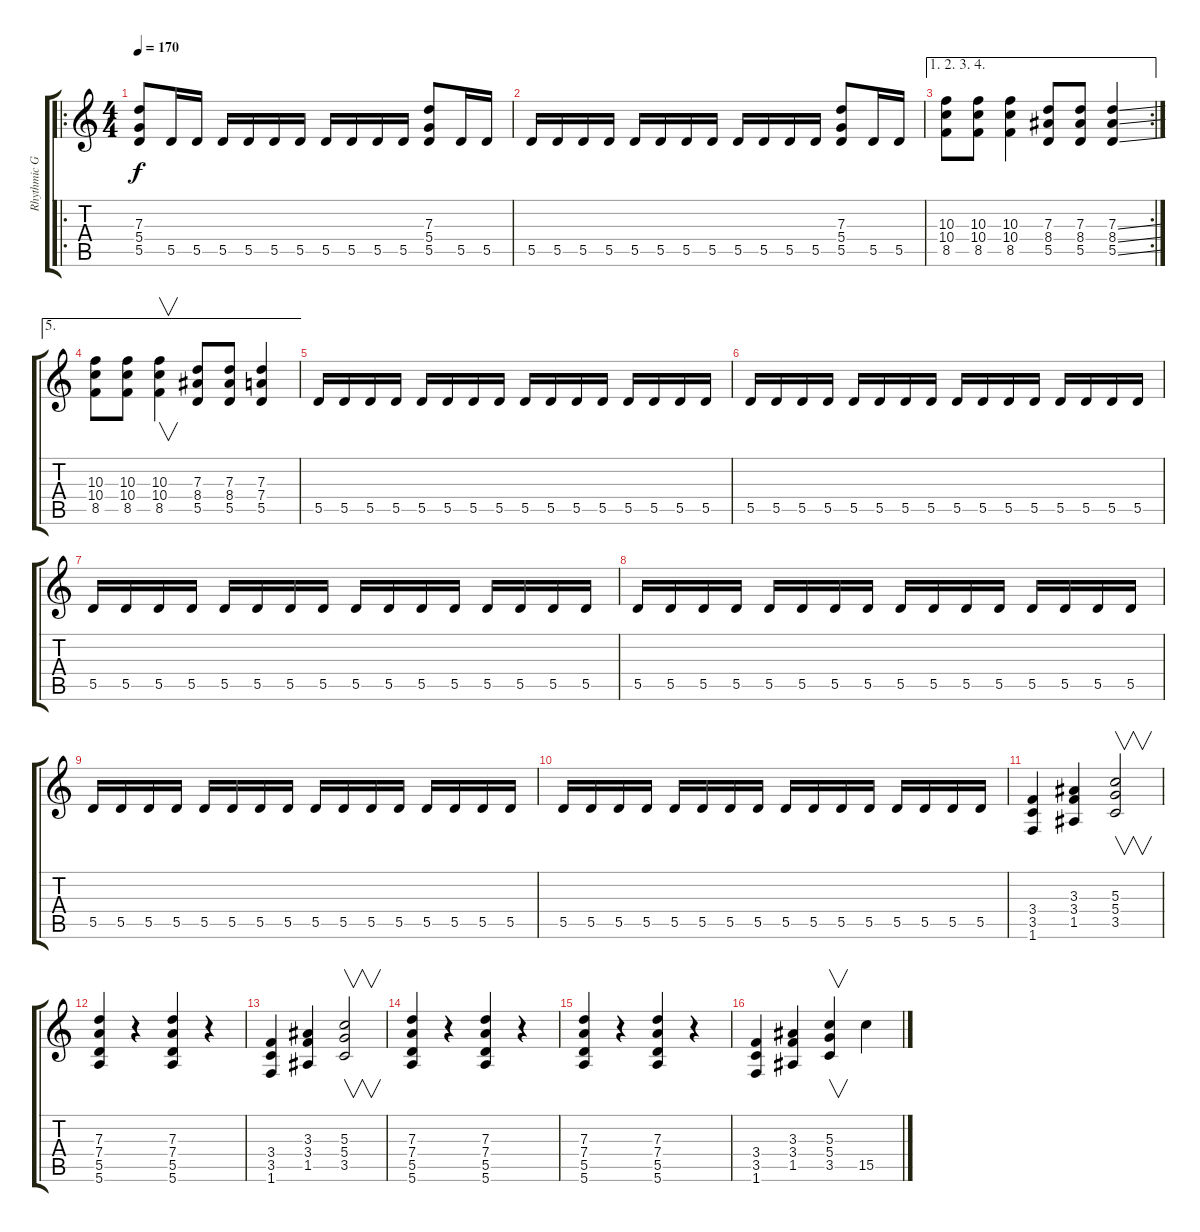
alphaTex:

\track ("Rhythmic Guitar" "Rhythmic G") {instrument overdrivenguitar}
\staff {score tabs}
\tuning (E4 B3 G3 D3 A2 E2) {hide}
\ro
\ts (4 4)
\tempo 170
\clef g2
\ks c
(7.3 5.4 5.5).8{dy f instrument overdrivenguitar} 5.5.16 5.5.16 5.5.16 5.5.16 5.5.16 5.5.16 5.5.16 5.5.16 5.5.16 5.5.16 (7.3 5.4 5.5).8 5.5.16 5.5.16 |
5.5.16 5.5.16 5.5.16 5.5.16 5.5.16 5.5.16 5.5.16 5.5.16 5.5.16 5.5.16 5.5.16 5.5.16 (7.3 5.4 5.5).8 5.5.16 5.5.16 |
\ae (1 2 3 4)
\rc 2
(10.3 10.4 8.5).8 (10.3 10.4 8.5).8 (10.3 10.4 8.5).4 (7.3 8.4 5.5).8 (7.3 8.4 5.5).8 (7.3{ss} 8.4{ss} 5.5{ss}).4 |
\ae 5
(10.3 10.4 8.5).8 (10.3 10.4 8.5).8 (10.3 10.4 8.5).4{v} (7.3 8.4 5.5).8 (7.3 8.4 5.5).8 (7.3 7.4 5.5).4 |
5.5.16 5.5.16 5.5.16 5.5.16 5.5.16 5.5.16 5.5.16 5.5.16 5.5.16 5.5.16 5.5.16 5.5.16 5.5.16 5.5.16 5.5.16 5.5.16 |
5.5.16 5.5.16 5.5.16 5.5.16 5.5.16 5.5.16 5.5.16 5.5.16 5.5.16 5.5.16 5.5.16 5.5.16 5.5.16 5.5.16 5.5.16 5.5.16 |
5.5.16 5.5.16 5.5.16 5.5.16 5.5.16 5.5.16 5.5.16 5.5.16 5.5.16 5.5.16 5.5.16 5.5.16 5.5.16 5.5.16 5.5.16 5.5.16 |
5.5.16 5.5.16 5.5.16 5.5.16 5.5.16 5.5.16 5.5.16 5.5.16 5.5.16 5.5.16 5.5.16 5.5.16 5.5.16 5.5.16 5.5.16 5.5.16 |
5.5.16 5.5.16 5.5.16 5.5.16 5.5.16 5.5.16 5.5.16 5.5.16 5.5.16 5.5.16 5.5.16 5.5.16 5.5.16 5.5.16 5.5.16 5.5.16 |
5.5.16 5.5.16 5.5.16 5.5.16 5.5.16 5.5.16 5.5.16 5.5.16 5.5.16 5.5.16 5.5.16 5.5.16 5.5.16 5.5.16 5.5.16 5.5.16 |
(3.4 3.5 1.6).4 (3.3 3.4 1.5).4 (5.3 5.4 3.5).2{v} |
(7.3 7.4 5.5 5.6).4 r.4 (7.3 7.4 5.5 5.6).4 r.4 |
(3.4 3.5 1.6).4 (3.3 3.4 1.5).4 (5.3 5.4 3.5).2{v} |
(7.3 7.4 5.5 5.6).4 r.4 (7.3 7.4 5.5 5.6).4 r.4 |
(7.3 7.4 5.5 5.6).4 r.4 (7.3 7.4 5.5 5.6).4 r.4 |
(3.4 3.5 1.6).4 (3.3 3.4 1.5).4 (5.3 5.4 3.5).4{v} 15.5.4
